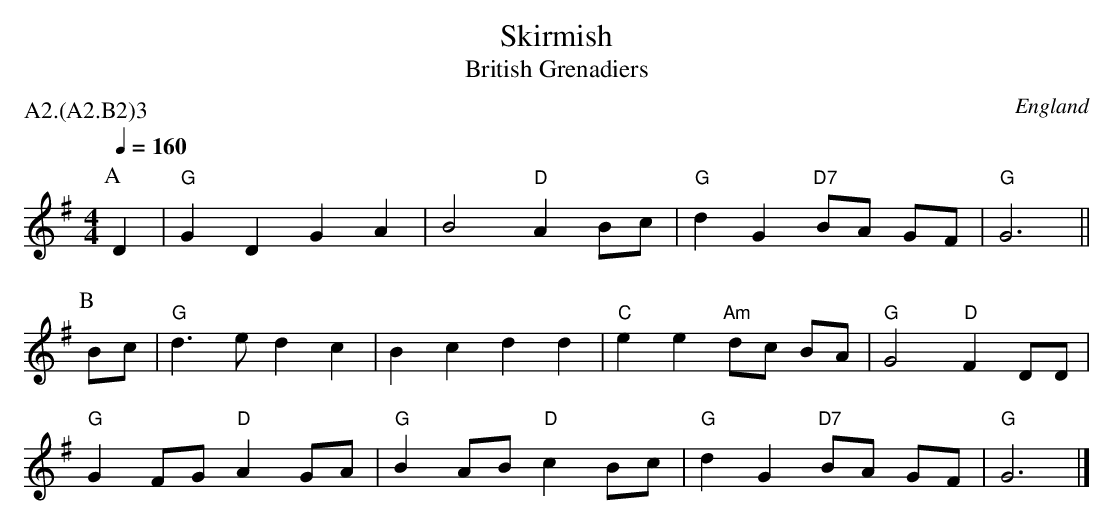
X:1
T:Skirmish
T:British Grenadiers
O:England
P:A2.(A2.B2)3
M:4/4
L:1/4
Q:1/4=160
K:G
P:A
D|"G"G D G A|B2 "D"A B/c/|"G"d G "D7"B/A/ G/F/|"G"G3 ||
P:B
B/c/|"G"d>e d c|B c d d|"C"e e "Am"d/c/ B/A/|"G"G2 "D"F D/D/|
"G"G F/G/ "D"A G/A/|"G"B A/B/ "D"c B/c/|"G"d G "D7"B/A/ G/F/|"G"G3|]
